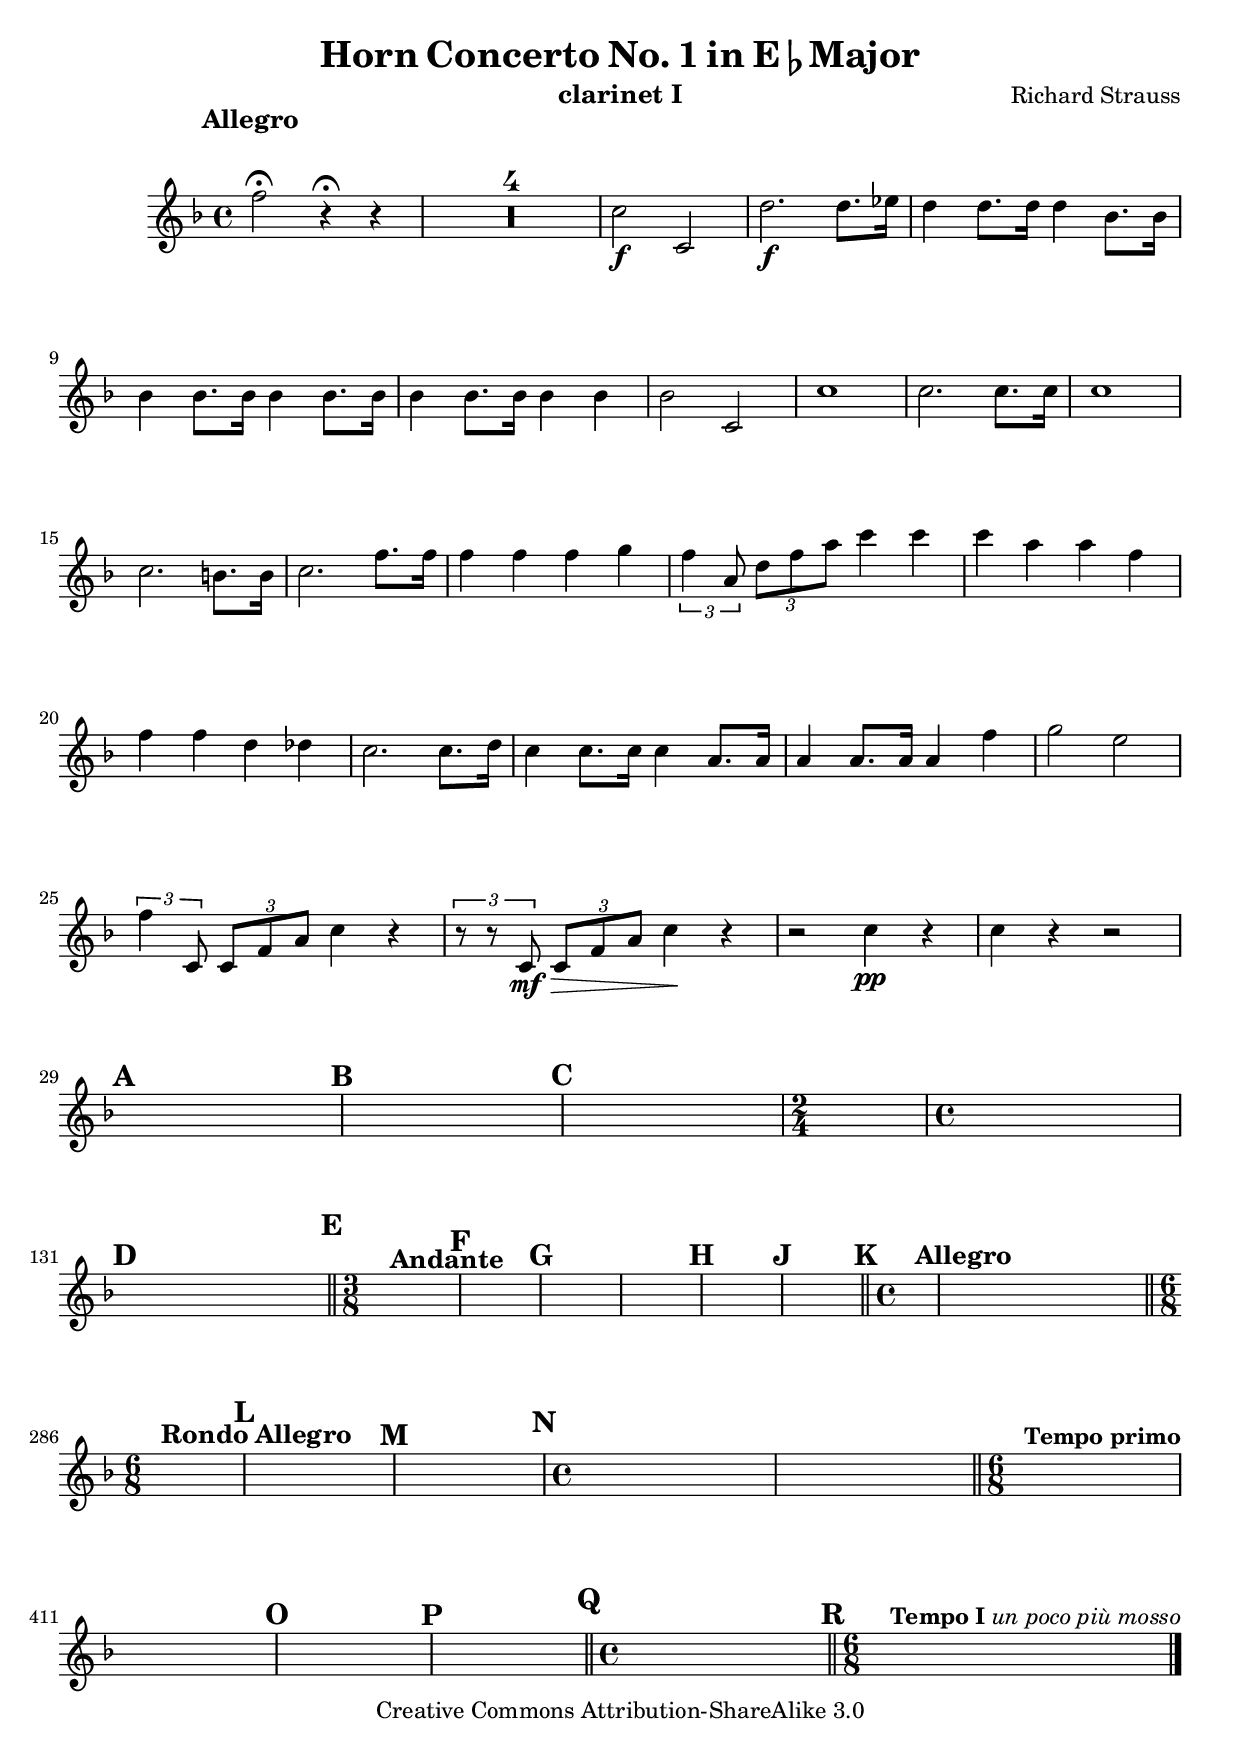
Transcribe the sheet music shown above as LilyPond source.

\version "2.12.2"

\version "2.12.2"

\include "defs.lyi"

clarinetOneMvtI = \relative c''
{
  \transposition bes
  \key f \major
  f2\fermata r4\fermata r |
  R1*4 |
  c2\f c, |
  d'2.\f d8. ees16 |
  d4 d8. d16 d4 bes8. bes16
  bes4 bes8. bes16 bes4 bes8. bes16
  bes4 bes8. bes16 bes4 bes |
  bes2 c, |
  c'1 |
  c2. c8. c16 |
  c1 |
  c2. b8. b16 |
  c2. f8. f16 |
  f4 f f g |
  \times 2/3 {f4 a,8} \times 2/3 {d8 f a} c4 c |
  c a a f |
  f f d des |
  c2. c8. d16 |
  c4 c8. c16 c4 a8. a16 |
  a4 a8. a16 a4 f' |
  g2 e |
  \times 2/3 {f4 c,8} \times 2/3 {c8 f a} c4 r |
  \times 2/3 {r8 r c,\mf\>} \times 2/3 {c8 f a} c4\! r |
  r2 c4\pp r |
  c4 r r2 |

  %A
}

clarinetOneMvtII = \relative c'
{
}

clarinetOneMvtIII = \relative c'
{
}

clarinetOne = {\clarinetOneMvtI \clarinetOneMvtII \clarinetOneMvtIII}




\paper
{
  ragged-last-bottom = ##f
}

instrument = "clarinet I"

\include "header.lyi"

notes = \clarinetOne

\include "part.lyi"

